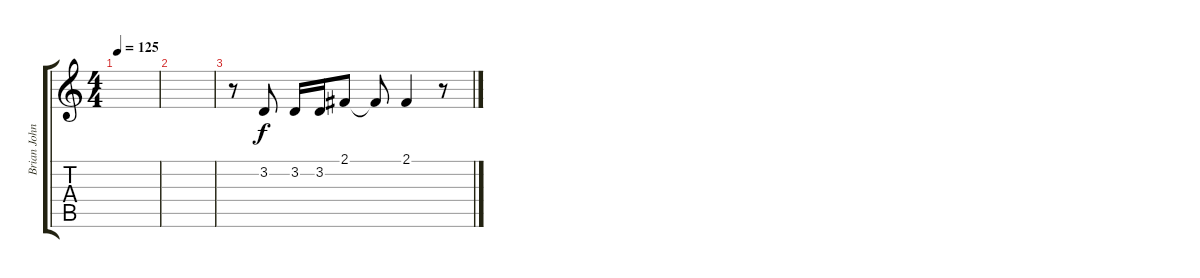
\track ("Brian Johnson" "Brian John") {instrument harmonica}
\staff {score tabs}
\tuning (E4 B3 G3 D3 A2 E2) {hide}
\ts (4 4)
\tempo 125
\clef g2
\ks c
|
|
r.8 3.2.8 3.2.16 3.2.16 2.1.8 2.1{t}.8 2.1.4 r.8
